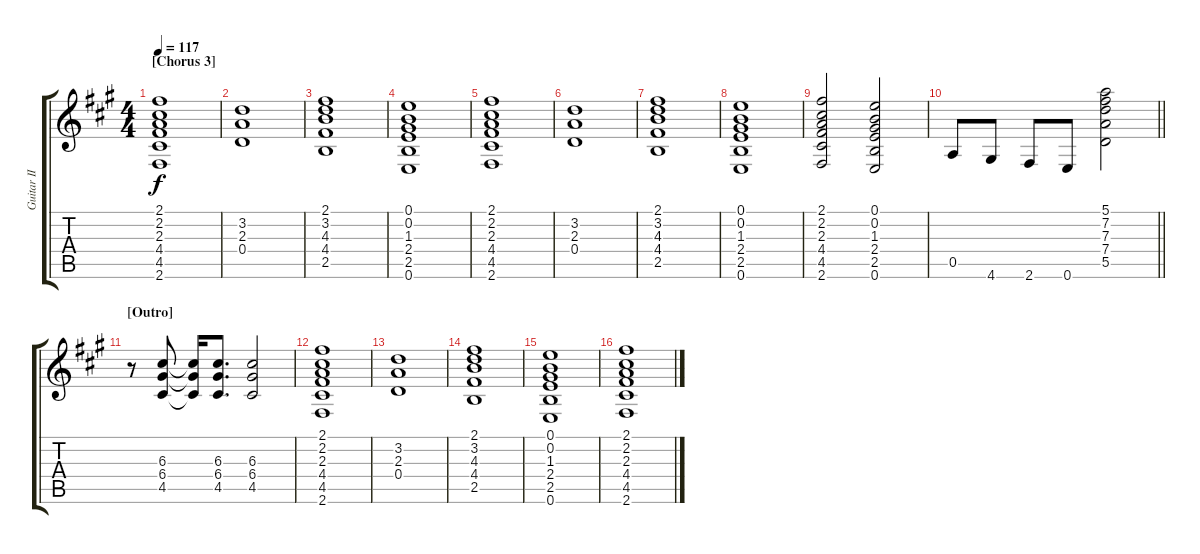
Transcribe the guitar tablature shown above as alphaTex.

\track ("Guitar II" "Guitar II") {instrument distortionguitar}
\staff {score tabs}
\tuning (E4 B3 G3 D3 A2 E2) {hide}
\ts (4 4)
\section ("" "[Chorus 3]")
\tempo 117
\clef g2
\ks a
(2.1 2.2 2.3 4.4 4.5 2.6).1{dy f} |
(3.2 2.3 0.4).1 |
(2.1 3.2 4.3 4.4 2.5).1 |
(0.1 0.2 1.3 2.4 2.5 0.6).1 |
(2.1 2.2 2.3 4.4 4.5 2.6).1 |
(3.2 2.3 0.4).1 |
(2.1 3.2 4.3 4.4 2.5).1 |
(0.1 0.2 1.3 2.4 2.5 0.6).1 |
(2.1 2.2 2.3 4.4 4.5 2.6).2 (0.1 0.2 1.3 2.4 2.5 0.6).2 |
\barLineRight lightlight
0.5.8 4.6.8 2.6.8 0.6.8 (5.1 7.2 7.3 7.4 5.5).2 |
\section ("" "[Outro]")
r.8 (6.3 6.4 4.5).8 (6.3{t} 6.4{t} 4.5{t}).16 (6.3 6.4 4.5).8{d} (6.3 6.4 4.5).2 |
(2.1 2.2 2.3 4.4 4.5 2.6).1 |
(3.2 2.3 0.4).1 |
(2.1 3.2 4.3 4.4 2.5).1 |
(0.1 0.2 1.3 2.4 2.5 0.6).1 |
(2.1 2.2 2.3 4.4 4.5 2.6).1
